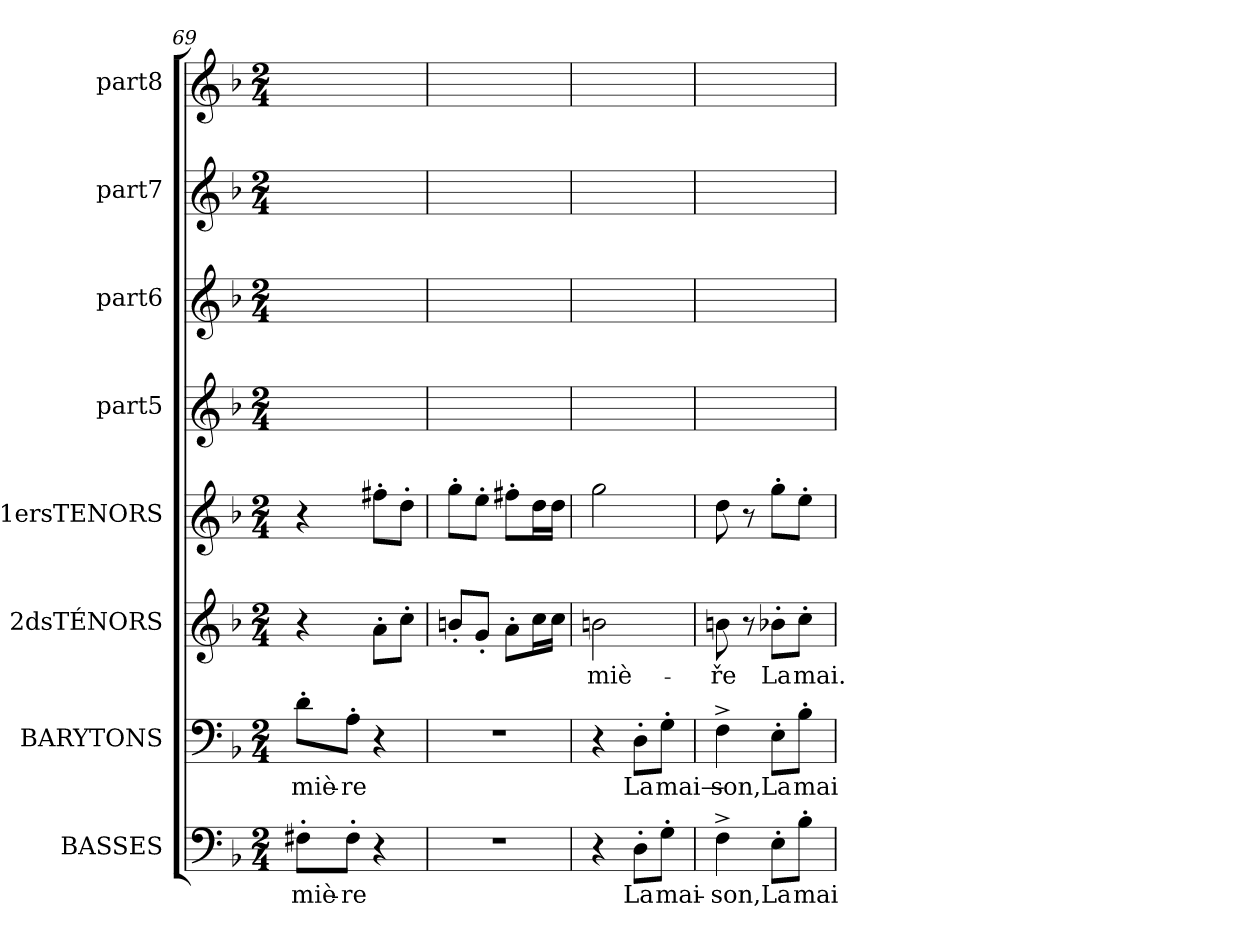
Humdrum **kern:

**kern	**text	**kern	**text	**kern	**text	**kern	**kern	**kern	**kern	**kern
*part8	*part8	*part7	*part7	*part6	*part6	*part5	*part4	*part3	*part2	*part1
*staff8	*staff8	*staff7	*staff7	*staff6	*staff6	*staff5	*staff4	*staff3	*staff2	*staff1
*I"BASSES	*	*I"BARYTONS	*	*I"2dsTÉNORS	*	*I"1ersTENORS	*I"part5	*I"part6	*I"part7	*I"part8
*	*	*	*	*	*	*	*I'part5	*I'part6	*I'part7	*I'part8
*clefF4	*	*clefF4	*	*clefG2	*	*clefG2	*clefG2	*clefG2	*clefG2	*clefG2
*k[b-]	*	*k[b-]	*	*k[b-]	*	*k[b-]	*k[b-]	*k[b-]	*k[b-]	*k[b-]
*M2/4	*	*M2/4	*	*M2/4	*	*M2/4	*M2/4	*M2/4	*M2/4	*M2/4
=69	=69	=69	=69	=69	=69	=69	=69	=69	=69	=69
8F#X'>i\L	miè-	8d'>i\L	miè-	4r	.	4r	2ryy	2ryy	2ryy	2ryy
8F#'>i\J	re	8A'>i\J	re	.	.	.	.	.	.	.
4r	.	4r	.	8a'<i\L	.	8ff#X'>i\L	.	.	.	.
.	.	.	.	8cc'>i\J	.	8dd'>i\J	.	.	.	.
=70	=70	=70	=70	=70	=70	=70	=70	=70	=70	=70
2r	.	2r	.	8bn'<i/L	.	8gg'>i\L	2ryy	2ryy	2ryy	2ryy
.	.	.	.	8g'<i/J	.	8ee'>i\J	.	.	.	.
.	.	.	.	8a'<i\L	.	8ff#X'>i\L	.	.	.	.
.	.	.	.	16cci\L	.	16ddi\L	.	.	.	.
.	.	.	.	16cci\JJ	.	16ddi\JJ	.	.	.	.
!!LO:LB:g=z
=71	=71	=71	=71	=71	=71	=71	=71	=71	=71	=71
4r	.	4r	.	2bni\	miè-	2ggi\	2ryy	2ryy	2ryy	2ryy
8D'>i\L	La	8D'>i\L	La	.	.	.	.	.	.	.
8G'>i\J	mai-	8G'>i\J	mai—	.	.	.	.	.	.	.
=72	=72	=72	=72	=72	=72	=72	=72	=72	=72	=72
4F^>i\	son,	4F^>i\	son,	8bni\	ře	8ddi\	2ryy	2ryy	2ryy	2ryy
.	.	.	.	8r	.	8r	.	.	.	.
8E'>i\L	La	8E'>i\L	La	8b-X'>i\L	La	8gg'>i\L	.	.	.	.
8B-'>i\J	mai-	8B-'>i\J	mai	8cc'>i\J	mai.	8ee'>i\J	.	.	.	.
=	=	=	=	=	=	=	=	=	=	=
*-	*-	*-	*-	*-	*-	*-	*-	*-	*-	*-
